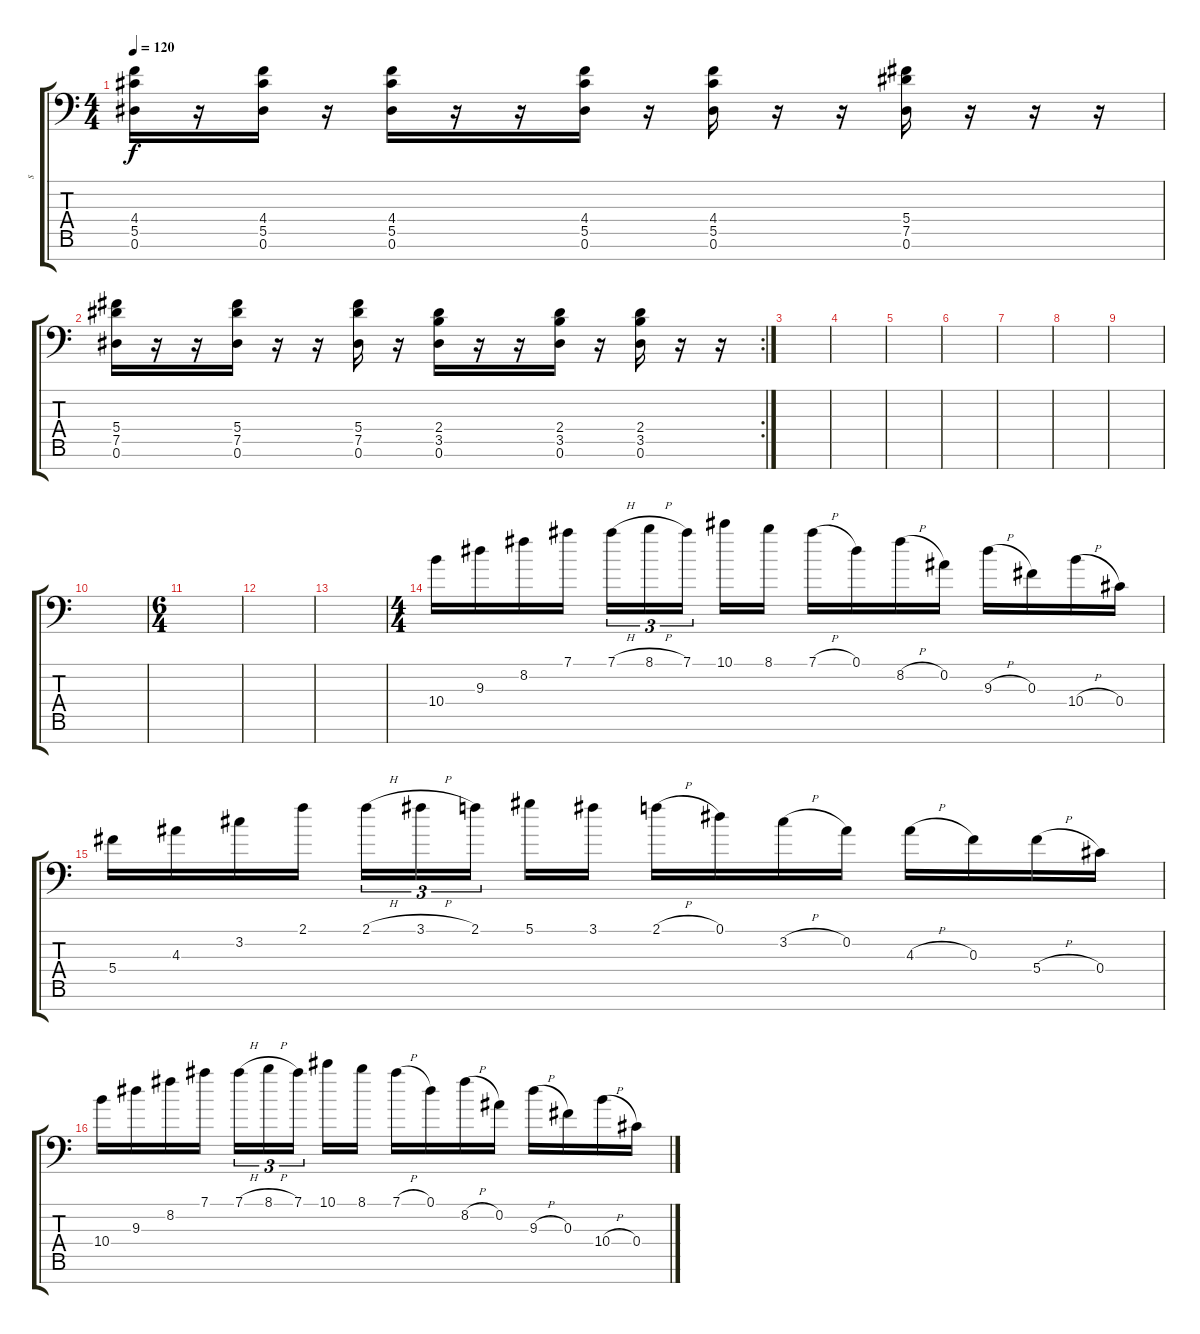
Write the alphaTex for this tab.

\track ("s" "s") {instrument distortionguitar}
\staff {score tabs}
\tuning (Eb4 Bb3 Gb3 Db3 Ab2 Eb2 Ab1) {hide}
\ts (4 4)
\tempo 120
\clef f4
\ks c
(4.4 5.5 0.6).16{dy f} r.16 (4.4 5.5 0.6).16 r.16 (4.4 5.5 0.6).16 r.16 r.16 (4.4 5.5 0.6).16 r.16 (4.4 5.5 0.6).16 r.16 r.16 (5.4 7.5 0.6).16 r.16 r.16 r.16 |
\rc 2
(5.4 7.5 0.6).16 r.16 r.16 (5.4 7.5 0.6).16 r.16 r.16 (5.4 7.5 0.6).16 r.16 (2.4 3.5 0.6).16 r.16 r.16 (2.4 3.5 0.6).16 r.16 (2.4 3.5 0.6).16 r.16 r.16 |
|
|
|
|
|
|
|
|
\ts (6 4)
|
|
|
\ts (4 4)
10.4.16 9.3.16 8.2.16 7.1.16 7.1{h}.16{tu (3 2)} 8.1{h}.16{tu (3 2)} 7.1.16{tu (3 2) beam splitsecondary} 10.1.16 8.1.16 7.1{h}.16 0.1.16 8.2{h}.16 0.2.16 9.3{h}.16 0.3.16 10.4{h}.16 0.4.16 |
5.4.16 4.3.16 3.2.16 2.1.16 2.1{h}.16{tu (3 2)} 3.1{h}.16{tu (3 2)} 2.1.16{tu (3 2) beam splitsecondary} 5.1.16 3.1.16 2.1{h}.16 0.1.16 3.2{h}.16 0.2.16 4.3{h}.16 0.3.16 5.4{h}.16 0.4.16 |
10.4.16 9.3.16 8.2.16 7.1.16 7.1{h}.16{tu (3 2)} 8.1{h}.16{tu (3 2)} 7.1.16{tu (3 2) beam splitsecondary} 10.1.16 8.1.16 7.1{h}.16 0.1.16 8.2{h}.16 0.2.16 9.3{h}.16 0.3.16 10.4{h}.16 0.4.16
